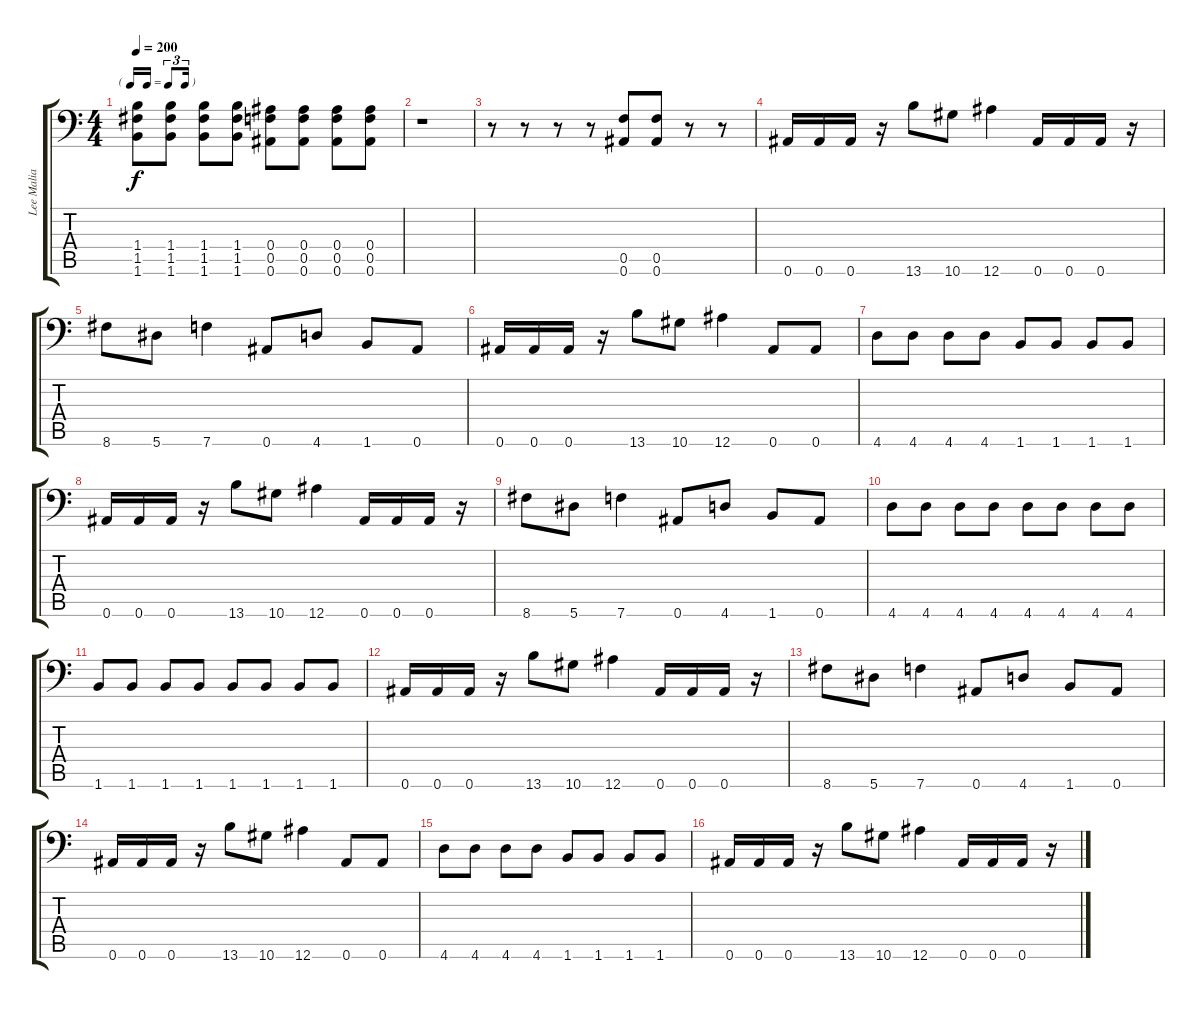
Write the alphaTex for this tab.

\track ("Lee Malia" "Lee Malia") {solo instrument distortionguitar}
\staff {score tabs}
\tuning (C4 G3 Eb3 Bb2 F2 Bb1) {hide}
\ts (4 4)
\tf triplet16th
\tempo 200
\clef f4
\ks c
(1.4 1.5 1.6).8{dy f} (1.4 1.5 1.6).8 (1.4 1.5 1.6).8 (1.4 1.5 1.6).8 (0.4 0.5 0.6).8 (0.4 0.5 0.6).8 (0.4 0.5 0.6).8 (0.4 0.5 0.6).8 |
r.1 |
r.8 r.8 r.8 r.8 (0.5 0.6).8 (0.5 0.6).8 r.8 r.8 |
0.6.16 0.6.16 0.6.16 r.16 13.6.8 10.6.8 12.6.4 0.6.16 0.6.16 0.6.16 r.16 |
8.6.8 5.6.8 7.6.4 0.6.8 4.6.8 1.6.8 0.6.8 |
0.6.16 0.6.16 0.6.16 r.16 13.6.8 10.6.8 12.6.4 0.6.8 0.6.8 |
4.6.8 4.6.8 4.6.8 4.6.8 1.6.8 1.6.8 1.6.8 1.6.8 |
0.6.16 0.6.16 0.6.16 r.16 13.6.8 10.6.8 12.6.4 0.6.16 0.6.16 0.6.16 r.16 |
8.6.8 5.6.8 7.6.4 0.6.8 4.6.8 1.6.8 0.6.8 |
4.6.8 4.6.8 4.6.8 4.6.8 4.6.8 4.6.8 4.6.8 4.6.8 |
1.6.8 1.6.8 1.6.8 1.6.8 1.6.8 1.6.8 1.6.8 1.6.8 |
0.6.16 0.6.16 0.6.16 r.16 13.6.8 10.6.8 12.6.4 0.6.16 0.6.16 0.6.16 r.16 |
8.6.8 5.6.8 7.6.4 0.6.8 4.6.8 1.6.8 0.6.8 |
0.6.16 0.6.16 0.6.16 r.16 13.6.8 10.6.8 12.6.4 0.6.8 0.6.8 |
4.6.8 4.6.8 4.6.8 4.6.8 1.6.8 1.6.8 1.6.8 1.6.8 |
0.6.16 0.6.16 0.6.16 r.16 13.6.8 10.6.8 12.6.4 0.6.16 0.6.16 0.6.16 r.16
